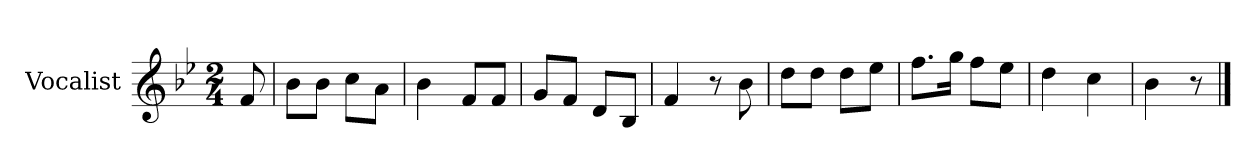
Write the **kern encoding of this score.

**kern
*part1
*staff1
*I"Vocalist
*k[b-e-]
*B-:
*M2/4
=
8f
=1
8b-L
8b-J
8ccL
8aJ
=2
4b-
8fL
8fJ
=3
8gL
8fJ
8dL
8B-J
=4
4f
8r
8b-
=5
8ddL
8ddJ
8ddL
8ee-J
=6
8.ffL
16ggJk
8ffL
8ee-J
=7
4dd
4cc
=8
4b-
8r
==
*-
